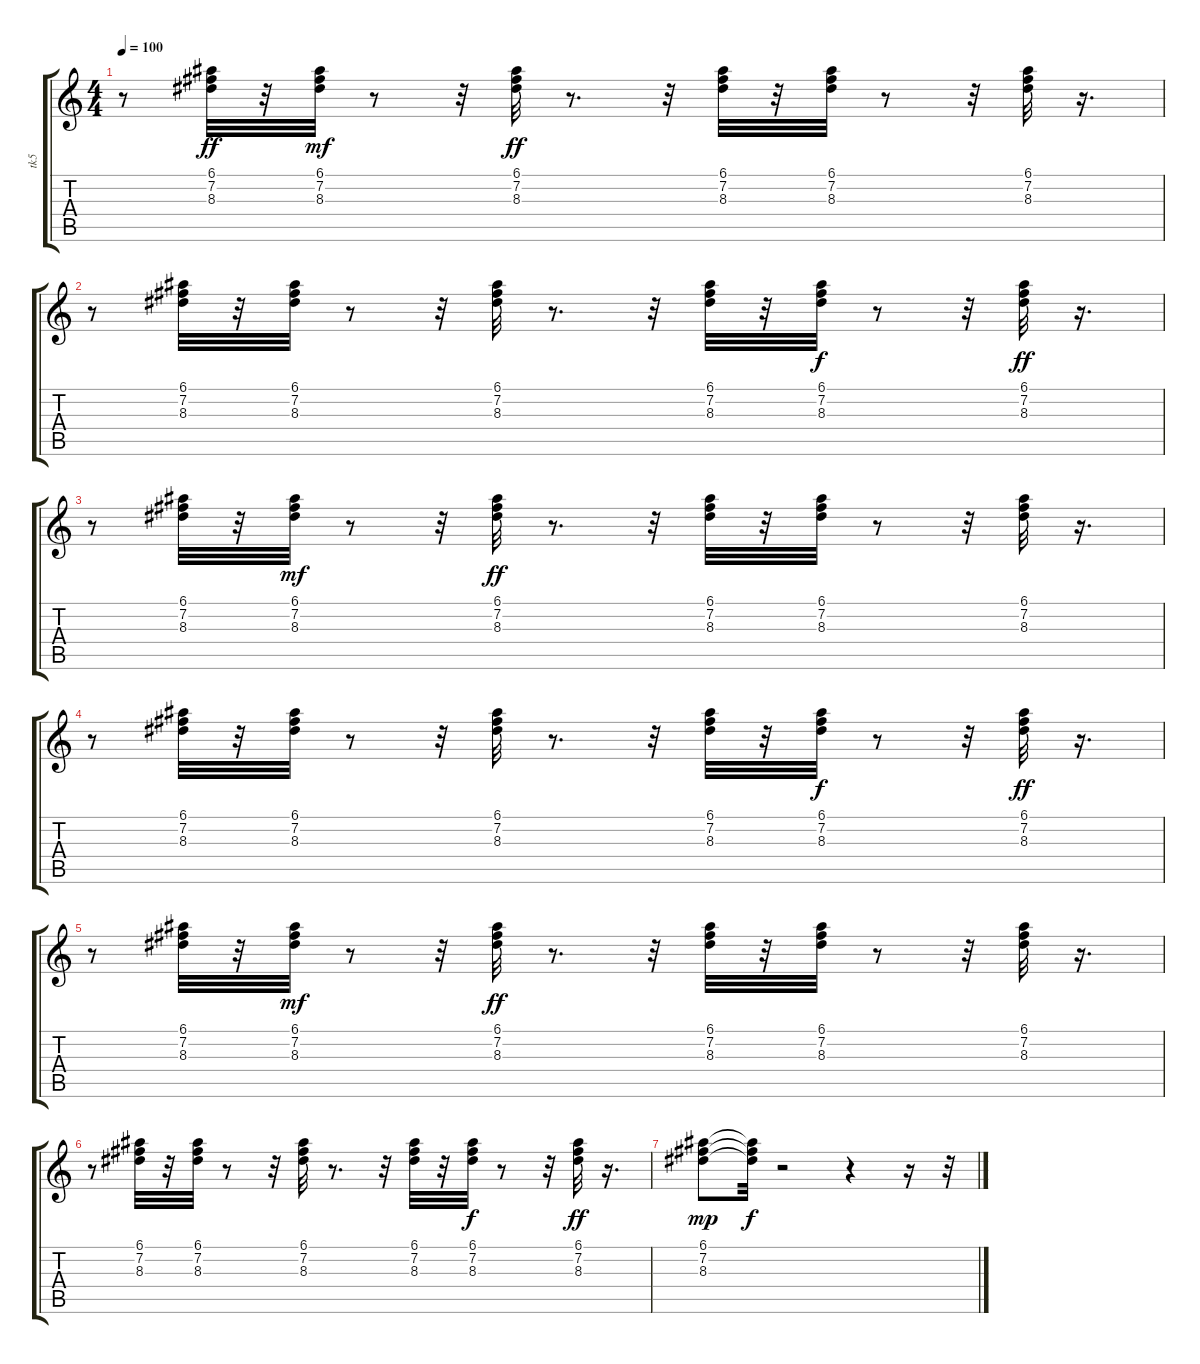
\track ("tk5" "tk5") {instrument electricguitarclean}
\staff {score tabs}
\tuning (E4 B3 G3 D3 A2 E2) {hide}
\ts (4 4)
\tempo 100
\clef g2
\ks c
r.8{dy ff} (6.1 7.2 8.3).32 r.32 (6.1 7.2 8.3).32{dy mf} r.8 r.32 (6.1 7.2 8.3).32{dy ff} r.8{d} r.32 (6.1 7.2 8.3).32 r.32 (6.1 7.2 8.3).32 r.8 r.32 (6.1 7.2 8.3).32 r.16{d} |
r.8 (6.1 7.2 8.3).32 r.32 (6.1 7.2 8.3).32 r.8 r.32 (6.1 7.2 8.3).32 r.8{d} r.32 (6.1 7.2 8.3).32 r.32 (6.1 7.2 8.3).32{dy f} r.8 r.32 (6.1 7.2 8.3).32{dy ff} r.16{d} |
r.8 (6.1 7.2 8.3).32 r.32 (6.1 7.2 8.3).32{dy mf} r.8 r.32 (6.1 7.2 8.3).32{dy ff} r.8{d} r.32 (6.1 7.2 8.3).32 r.32 (6.1 7.2 8.3).32 r.8 r.32 (6.1 7.2 8.3).32 r.16{d} |
r.8 (6.1 7.2 8.3).32 r.32 (6.1 7.2 8.3).32 r.8 r.32 (6.1 7.2 8.3).32 r.8{d} r.32 (6.1 7.2 8.3).32 r.32 (6.1 7.2 8.3).32{dy f} r.8 r.32 (6.1 7.2 8.3).32{dy ff} r.16{d} |
r.8 (6.1 7.2 8.3).32 r.32 (6.1 7.2 8.3).32{dy mf} r.8 r.32 (6.1 7.2 8.3).32{dy ff} r.8{d} r.32 (6.1 7.2 8.3).32 r.32 (6.1 7.2 8.3).32 r.8 r.32 (6.1 7.2 8.3).32 r.16{d} |
r.8 (6.1 7.2 8.3).32 r.32 (6.1 7.2 8.3).32 r.8 r.32 (6.1 7.2 8.3).32 r.8{d} r.32 (6.1 7.2 8.3).32 r.32 (6.1 7.2 8.3).32{dy f} r.8 r.32 (6.1 7.2 8.3).32{dy ff} r.16{d} |
(6.1 7.2 8.3).8{dy mp} (6.1{t} 7.2{t} 8.3{t}).32{dy f} r.2 r.4 r.16 r.32
